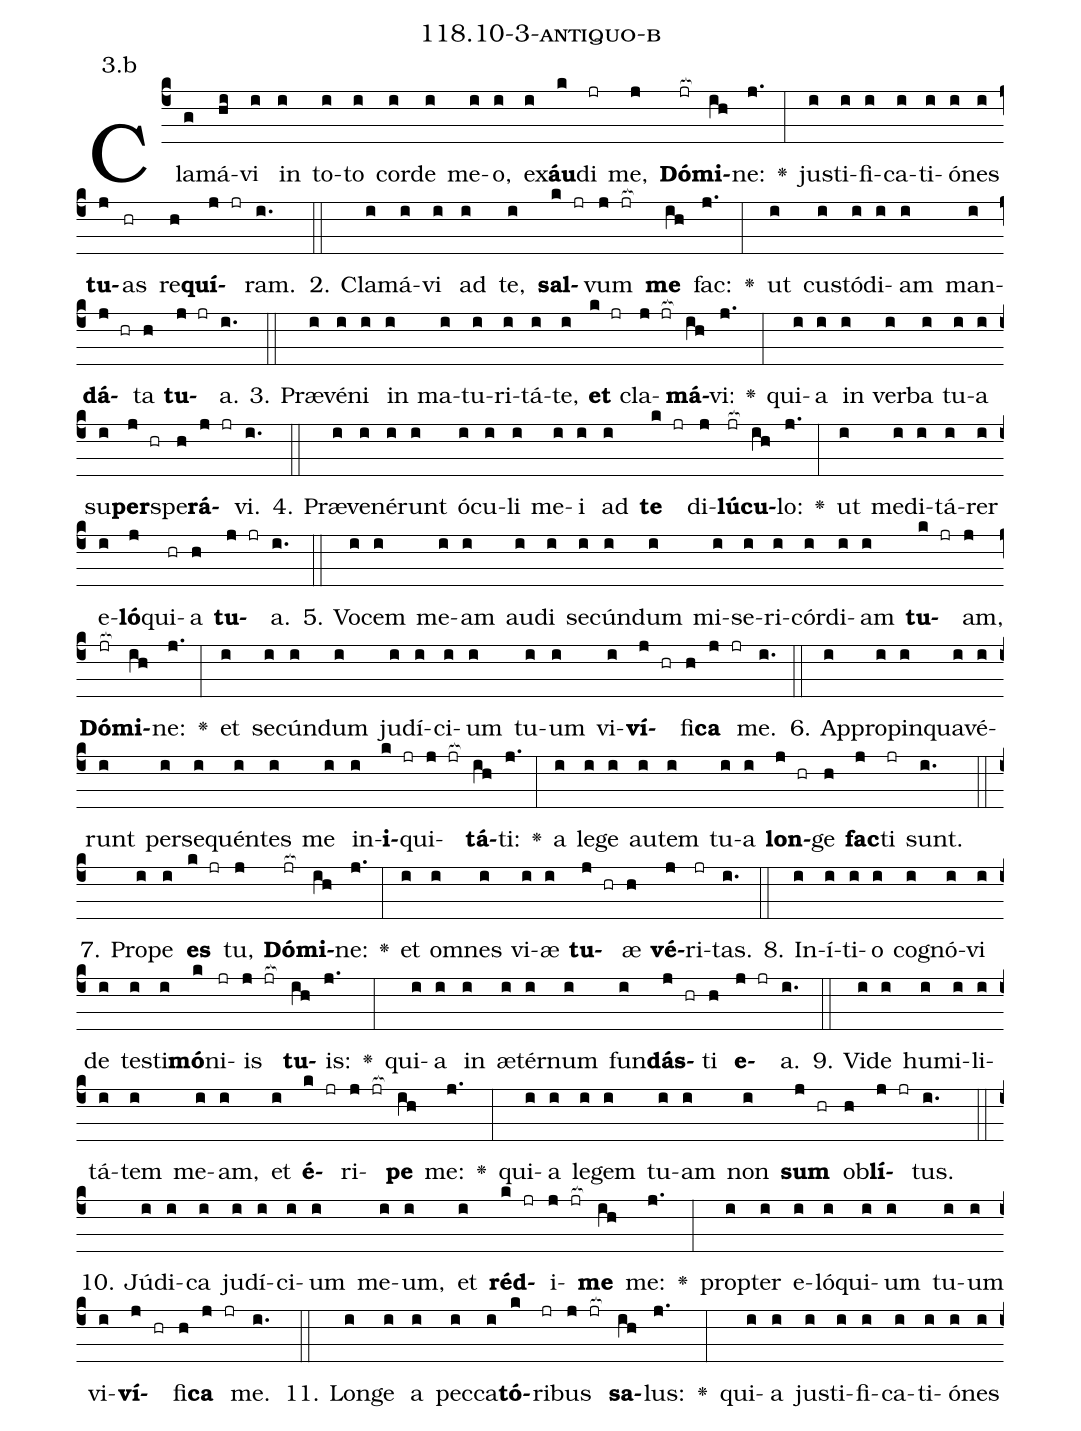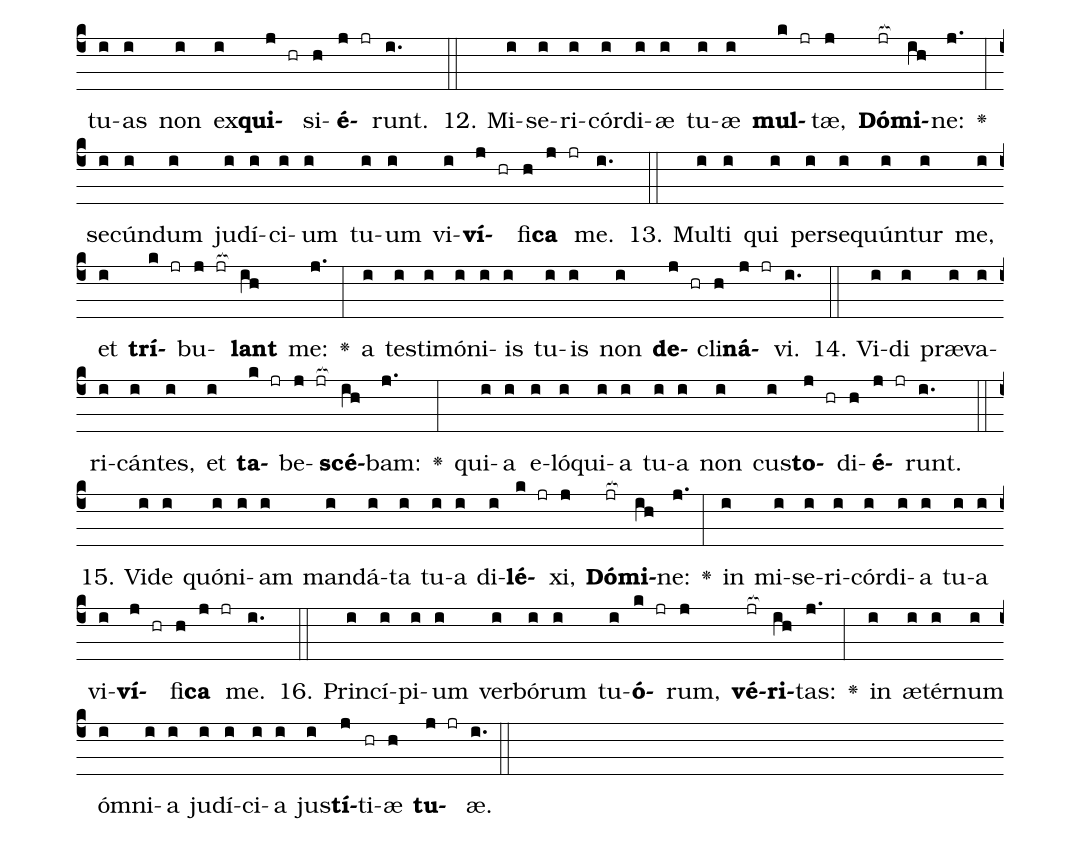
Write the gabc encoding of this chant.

name: 118.10-3-antiquo-b;
annotation: 3.b;
%%
(c4)Cla(g)má(hi)vi(i) in(i) to(i)to(i) cor(i)de(i) me(i)o,(i) ex(i)<b>áu</b>(k)di(jr) me,(j) <b>Dó</b>(jr[ocb:1{])<b>mi</b>(ih[ocb:0}])ne:(j.) <v>\greheightstar</v>(:) jus(i)ti(i)fi(i)ca(i)ti(i)ó(i)nes(i) <b>tu</b>(j)as(hr) re(h)<b>quí</b>(j jr)ram.(i.) (::)
2. Cla(i)má(i)vi(i) ad(i) te,(i) <b>sal</b>(k jr)vum(j jr[ocb:1{]) <b>me</b>(ih[ocb:0}]) fac:(j.) <v>\greheightstar</v>(:) ut(i) cus(i)tó(i)di(i)am(i) man(i)<b>dá</b>(j hr)ta(h) <b>tu</b>(j jr)a.(i.) (::)
3. Præ(i)vé(i)ni(i) in(i) ma(i)tu(i)ri(i)tá(i)te,(i) <b>et</b>(k jr) cla(j jr[ocb:1{])<b>má</b>(ih[ocb:0}])vi:(j.) <v>\greheightstar</v>(:) qui(i)a(i) in(i) ver(i)ba(i) tu(i)a(i) su(i)<b>per</b>(j hr)spe(h)<b>rá</b>(j jr)vi.(i.) (::)
4. Præ(i)ve(i)né(i)runt(i) ó(i)cu(i)li(i) me(i)i(i) ad(i) <b>te</b>(k jr) di(j)<b>lú</b>(jr[ocb:1{])<b>cu</b>(ih[ocb:0}])lo:(j.) <v>\greheightstar</v>(:) ut(i) me(i)di(i)tá(i)rer(i) e(i)<b>ló</b>(j)qui(hr)a(h) <b>tu</b>(j jr)a.(i.) (::)
5. Vo(i)cem(i) me(i)am(i) au(i)di(i) se(i)cún(i)dum(i) mi(i)se(i)ri(i)cór(i)di(i)am(i) <b>tu</b>(k jr)am,(j) <b>Dó</b>(jr[ocb:1{])<b>mi</b>(ih[ocb:0}])ne:(j.) <v>\greheightstar</v>(:) et(i) se(i)cún(i)dum(i) ju(i)dí(i)ci(i)um(i) tu(i)um(i) vi(i)<b>ví</b>(j hr)fi(h)<b>ca</b>(j jr) me.(i.) (::)
6. Ap(i)pro(i)pin(i)qua(i)vé(i)runt(i) per(i)se(i)quén(i)tes(i) me(i) in(i)<b>i</b>(k jr)qui(j jr[ocb:1{])<b>tá</b>(ih[ocb:0}])ti:(j.) <v>\greheightstar</v>(:) a(i) le(i)ge(i) au(i)tem(i) tu(i)a(i) <b>lon</b>(j hr)ge(h) <b>fac</b>(j)ti(jr) sunt.(i.) (::)
7. Pro(i)pe(i) <b>es</b>(k jr) tu,(j) <b>Dó</b>(jr[ocb:1{])<b>mi</b>(ih[ocb:0}])ne:(j.) <v>\greheightstar</v>(:) et(i) om(i)nes(i) vi(i)æ(i) <b>tu</b>(j hr)æ(h) <b>vé</b>(j)ri(jr)tas.(i.) (::)
8. In(i)í(i)ti(i)o(i) co(i)gnó(i)vi(i) de(i) tes(i)ti(i)<b>mó</b>(k)ni(jr)is(j jr[ocb:1{]) <b>tu</b>(ih[ocb:0}])is:(j.) <v>\greheightstar</v>(:) qui(i)a(i) in(i) æ(i)tér(i)num(i) fun(i)<b>dás</b>(j hr)ti(h) <b>e</b>(j jr)a.(i.) (::)
9. Vi(i)de(i) hu(i)mi(i)li(i)tá(i)tem(i) me(i)am,(i) et(i) <b>é</b>(k jr)ri(j jr[ocb:1{])<b>pe</b>(ih[ocb:0}]) me:(j.) <v>\greheightstar</v>(:) qui(i)a(i) le(i)gem(i) tu(i)am(i) non(i) <b>sum</b>(j hr) ob(h)<b>lí</b>(j jr)tus.(i.) (::)
10. Jú(i)di(i)ca(i) ju(i)dí(i)ci(i)um(i) me(i)um,(i) et(i) <b>réd</b>(k jr)i(j jr[ocb:1{])<b>me</b>(ih[ocb:0}]) me:(j.) <v>\greheightstar</v>(:) prop(i)ter(i) e(i)ló(i)qui(i)um(i) tu(i)um(i) vi(i)<b>ví</b>(j hr)fi(h)<b>ca</b>(j jr) me.(i.) (::)
11. Lon(i)ge(i) a(i) pec(i)ca(i)<b>tó</b>(k)ri(jr)bus(j jr[ocb:1{]) <b>sa</b>(ih[ocb:0}])lus:(j.) <v>\greheightstar</v>(:) qui(i)a(i) jus(i)ti(i)fi(i)ca(i)ti(i)ó(i)nes(i) tu(i)as(i) non(i) ex(i)<b>qui</b>(j hr)si(h)<b>é</b>(j jr)runt.(i.) (::)
12. Mi(i)se(i)ri(i)cór(i)di(i)æ(i) tu(i)æ(i) <b>mul</b>(k jr)tæ,(j) <b>Dó</b>(jr[ocb:1{])<b>mi</b>(ih[ocb:0}])ne:(j.) <v>\greheightstar</v>(:) se(i)cún(i)dum(i) ju(i)dí(i)ci(i)um(i) tu(i)um(i) vi(i)<b>ví</b>(j hr)fi(h)<b>ca</b>(j jr) me.(i.) (::)
13. Mul(i)ti(i) qui(i) per(i)se(i)quún(i)tur(i) me,(i) et(i) <b>trí</b>(k jr)bu(j jr[ocb:1{])<b>lant</b>(ih[ocb:0}]) me:(j.) <v>\greheightstar</v>(:) a(i) tes(i)ti(i)mó(i)ni(i)is(i) tu(i)is(i) non(i) <b>de</b>(j hr)cli(h)<b>ná</b>(j jr)vi.(i.) (::)
14. Vi(i)di(i) præ(i)va(i)ri(i)cán(i)tes,(i) et(i) <b>ta</b>(k jr)be(j jr[ocb:1{])<b>scé</b>(ih[ocb:0}])bam:(j.) <v>\greheightstar</v>(:) qui(i)a(i) e(i)ló(i)qui(i)a(i) tu(i)a(i) non(i) cus(i)<b>to</b>(j hr)di(h)<b>é</b>(j jr)runt.(i.) (::)
15. Vi(i)de(i) quón(i)i(i)am(i) man(i)dá(i)ta(i) tu(i)a(i) di(i)<b>lé</b>(k jr)xi,(j) <b>Dó</b>(jr[ocb:1{])<b>mi</b>(ih[ocb:0}])ne:(j.) <v>\greheightstar</v>(:) in(i) mi(i)se(i)ri(i)cór(i)di(i)a(i) tu(i)a(i) vi(i)<b>ví</b>(j hr)fi(h)<b>ca</b>(j jr) me.(i.) (::)
16. Prin(i)cí(i)pi(i)um(i) ver(i)bó(i)rum(i) tu(i)<b>ó</b>(k jr)rum,(j) <b>vé</b>(jr[ocb:1{])<b>ri</b>(ih[ocb:0}])tas:(j.) <v>\greheightstar</v>(:) in(i) æ(i)tér(i)num(i) óm(i)ni(i)a(i) ju(i)dí(i)ci(i)a(i) jus(i)<b>tí</b>(j)ti(hr)æ(h) <b>tu</b>(j jr)æ.(i.) (::)
